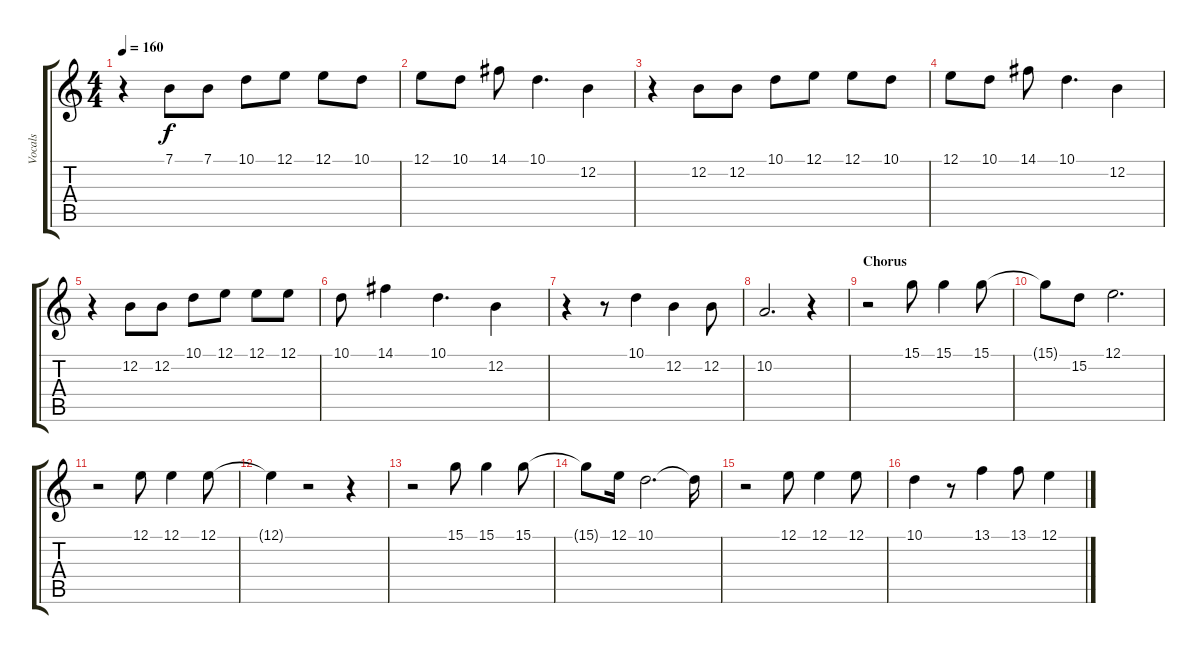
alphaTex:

\track ("Vocals" "Vocals") {instrument lead1square}
\staff {score tabs}
\tuning (E4 B3 G3 D3 A2 E2) {hide}
\ts (4 4)
\tempo 160
\clef g2
\ks c
r.4{dy f} 7.1.8 7.1.8 10.1.8 12.1.8 12.1.8 10.1.8 |
12.1.8 10.1.8 14.1.8 10.1.4{d} 12.2.4 |
r.4 12.2.8 12.2.8 10.1.8 12.1.8 12.1.8 10.1.8 |
12.1.8 10.1.8 14.1.8 10.1.4{d} 12.2.4 |
r.4 12.2.8 12.2.8 10.1.8 12.1.8 12.1.8 12.1.8 |
10.1.8 14.1.4 10.1.4{d} 12.2.4 |
r.4 r.8 10.1.4 12.2.4 12.2.8 |
10.2.2{d} r.4 |
\section ("" "Chorus")
r.2 15.1.8 15.1.4 15.1.8 |
15.1{t}.8 15.2.8 12.1.2{d} |
r.2 12.1.8 12.1.4 12.1.8 |
12.1{t}.4 r.2 r.4 |
r.2 15.1.8 15.1.4 15.1.8 |
15.1{t}.8 12.1.16 10.1.2{d} 10.1{t}.16 |
r.2 12.1.8 12.1.4 12.1.8 |
10.1.4 r.8 13.1.4 13.1.8 12.1.4
